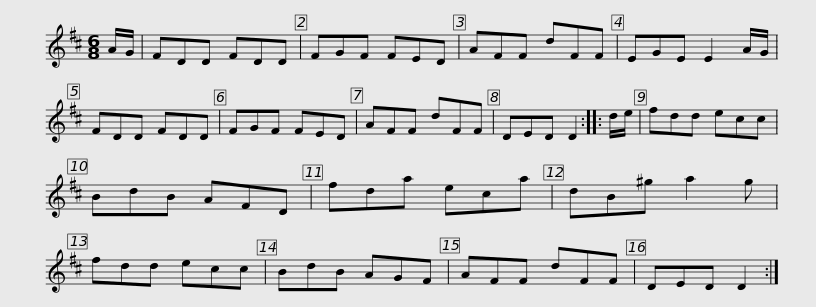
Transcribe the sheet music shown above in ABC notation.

X:1
L:1/8
M:6/8
I:linebreak $
K:D
V:1 treble
V:1
 A/G/ | FDD FDD | FGF FED | AFF dFF | EGE E2 A/G/ | %5
 FDD FDD | FGF FED | AFF dFF |$ DED D2 :: d/e/ | %10
 fdd ecc | BdB AFD | fda eca | dB^g a2 g | fdd ecc | %15
 BdB AGF |$ AFF dFF | DED D2 :| %18
